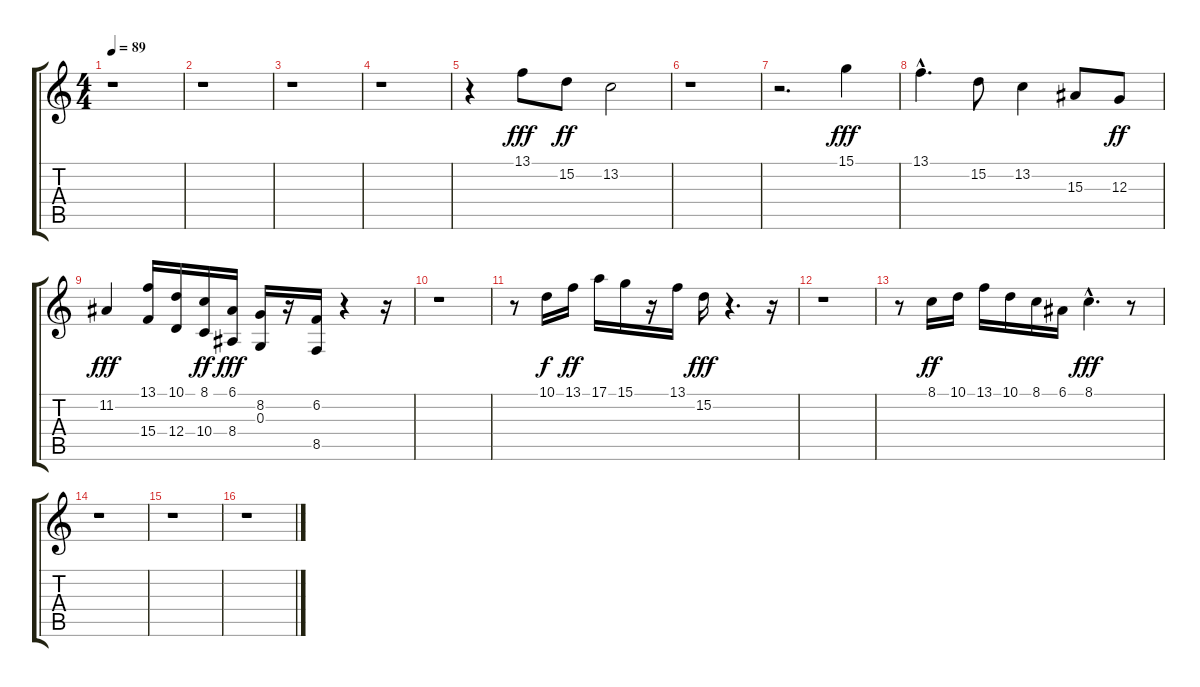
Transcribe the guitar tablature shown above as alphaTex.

\track "" {instrument stringensemble1}
\staff {score tabs}
\tuning (E4 B3 G3 D3 A2 E2) {hide}
\ts (4 4)
\tempo 89
\clef g2
\ks c
r.1{dy fff instrument stringensemble1} |
r.1 |
r.1 |
r.1 |
r.4 13.1.8 15.2.8{dy ff} 13.2.2 |
r.1 |
r.2{d} 15.1.4{dy fff} |
13.1{hac}.4{d} 15.2.8 13.2.4 15.3.8 12.3.8{dy ff} |
11.2.4{dy fff} (13.1 15.4).16 (10.1 12.4).16 (8.1 10.4).16{dy ff} (6.1 8.4).16{dy fff} (8.2 0.3).16 r.16 (6.2 8.5).16 r.4 r.16 |
r.1 |
r.8 10.1.16{dy f} 13.1.16{dy ff} 17.1.16 15.1.16 r.16 13.1.16 15.2.16{dy fff} r.4{d} r.16 |
r.1 |
r.8 8.1.16{dy ff} 10.1.16 13.1.16 10.1.16 8.1.16 6.1.16 8.1{hac}.4{d dy fff} r.8 |
r.1 |
r.1 |
r.1
